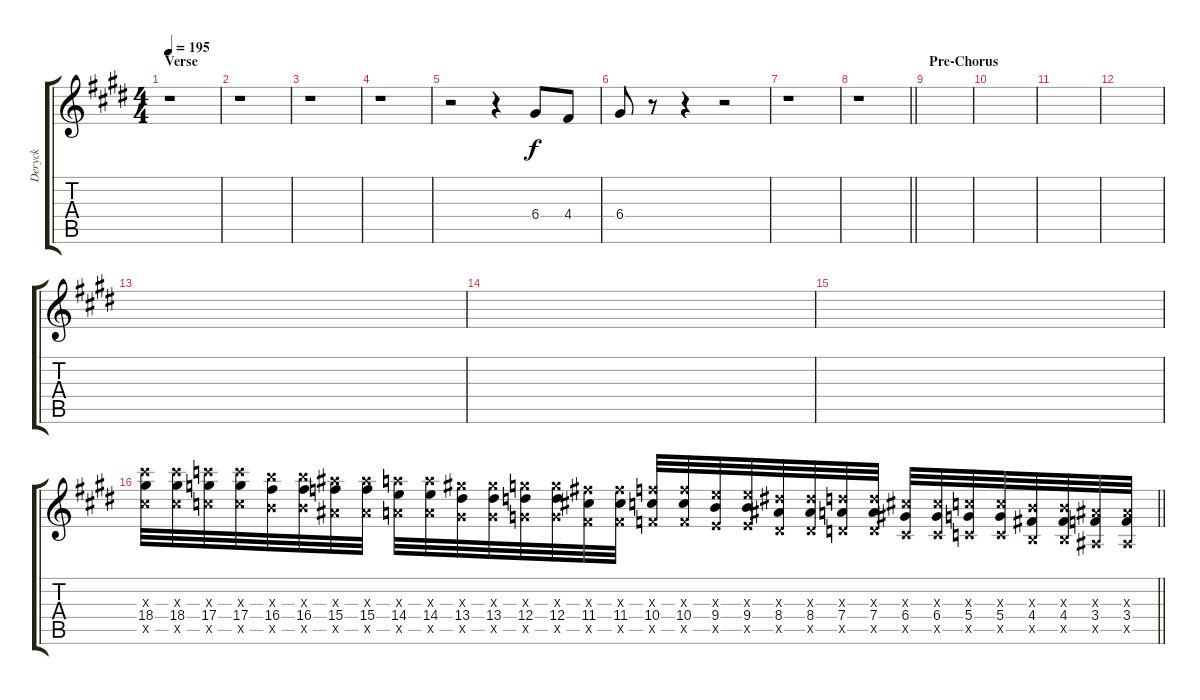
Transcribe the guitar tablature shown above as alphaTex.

\track ("Deryck" "Deryck") {instrument distortionguitar}
\staff {score tabs}
\tuning (E4 B3 G3 D3 A2 E2) {hide}
\ts (4 4)
\section ("" "Verse")
\tempo 195
\clef g2
\ks e
r.1{dy f} |
r.1 |
r.1 |
r.1 |
r.2 r.4 6.4.8 4.4.8 |
6.4.8 r.8 r.4 r.2 |
r.1 |
\barLineRight lightlight
r.1 |
\section ("" "Pre-Chorus")
|
|
|
|
|
|
|
\barLineRight lightlight
(18.3{x} 18.4 16.5{x}).32 (18.3{x} 18.4 16.5{x}).32 (17.3{x} 17.4 15.5{x}).32 (17.3{x} 17.4 15.5{x}).32 (16.3{x} 16.4 14.5{x}).32 (16.3{x} 16.4 14.5{x}).32 (15.3{x} 15.4 13.5{x}).32 (15.3{x} 15.4 13.5{x}).32 (14.3{x} 14.4 12.5{x}).32 (14.3{x} 14.4 12.5{x}).32 (13.3{x} 13.4 11.5{x}).32 (13.3{x} 13.4 11.5{x}).32 (12.3{x} 12.4 10.5{x}).32 (12.3{x} 12.4 10.5{x}).32 (11.3{x} 11.4 9.5{x}).32 (11.3{x} 11.4 9.5{x}).32 (10.3{x} 10.4 8.5{x}).32 (10.3{x} 10.4 8.5{x}).32 (9.3{x} 9.4 7.5{x}).32 (9.3{x} 9.4 7.5{x}).32 (8.3{x} 8.4 6.5{x}).32 (8.3{x} 8.4 6.5{x}).32 (7.3{x} 7.4 5.5{x}).32 (7.3{x} 7.4 5.5{x}).32 (6.3{x} 6.4 4.5{x}).32 (6.3{x} 6.4 4.5{x}).32 (5.3{x} 5.4 3.5{x}).32 (5.3{x} 5.4 3.5{x}).32 (4.3{x} 4.4 2.5{x}).32 (4.3{x} 4.4 2.5{x}).32 (3.3{x} 3.4 1.5{x}).32 (3.3{x} 3.4 1.5{x}).32
